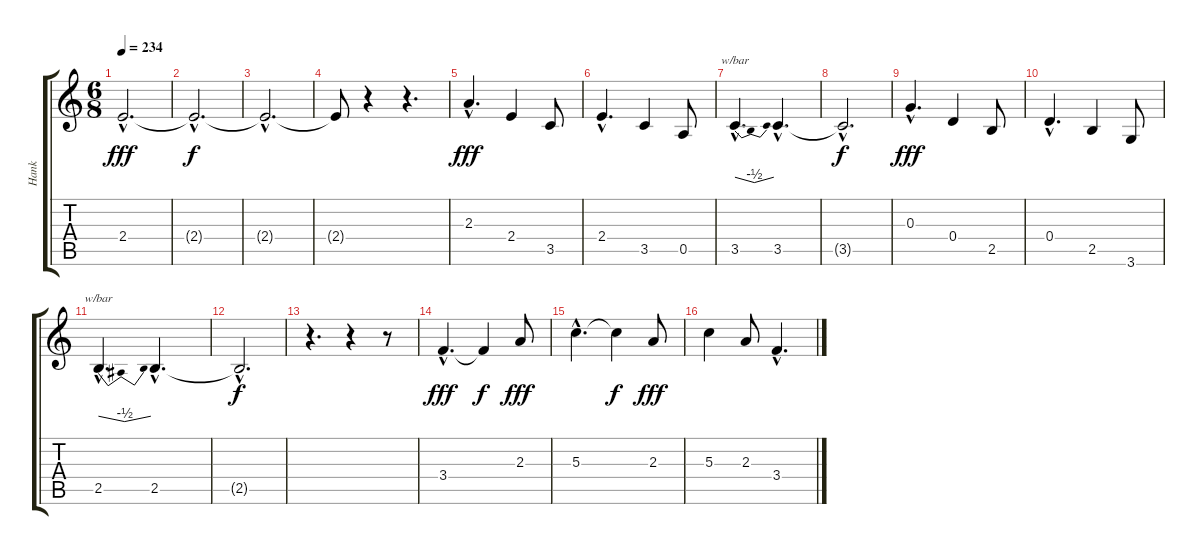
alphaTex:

\track ("Hank" "Hank") {instrument electricguitarclean}
\staff {score tabs}
\tuning (E4 B3 G3 D3 A2 E2) {hide}
\ts (6 8)
\tempo 234
\clef g2
\ks c
2.4{hac}.2{d dy fff} |
2.4{hac t}.2{d dy f} |
2.4{hac t}.2{d} |
2.4{t}.8 r.4 r.4{d} |
2.3{hac}.4{d dy fff} 2.4.4 3.5.8 |
2.4{hac}.4{d} 3.5.4 0.5.8 |
3.5{hac}.4{d tbe (dip default 0 0 30 -2 60 0)} 3.5{hac}.4{d} |
3.5{hac t}.2{d dy f} |
0.3{hac}.4{d dy fff} 0.4.4 2.5.8 |
0.4{hac}.4{d} 2.5.4 3.6.8 |
2.5{hac}.4{d tbe (dip default 0 0 30 -2 60 0)} 2.5{hac}.4{d} |
2.5{hac t}.2{d dy f} |
r.4{d} r.4 r.8 |
3.4{hac}.4{d dy fff} 3.4{t}.4{dy f} 2.3.8{dy fff} |
5.3{hac}.4{d} 5.3{t}.4{dy f} 2.3.8{dy fff} |
5.3.4 2.3.8 3.4{hac}.4{d}
